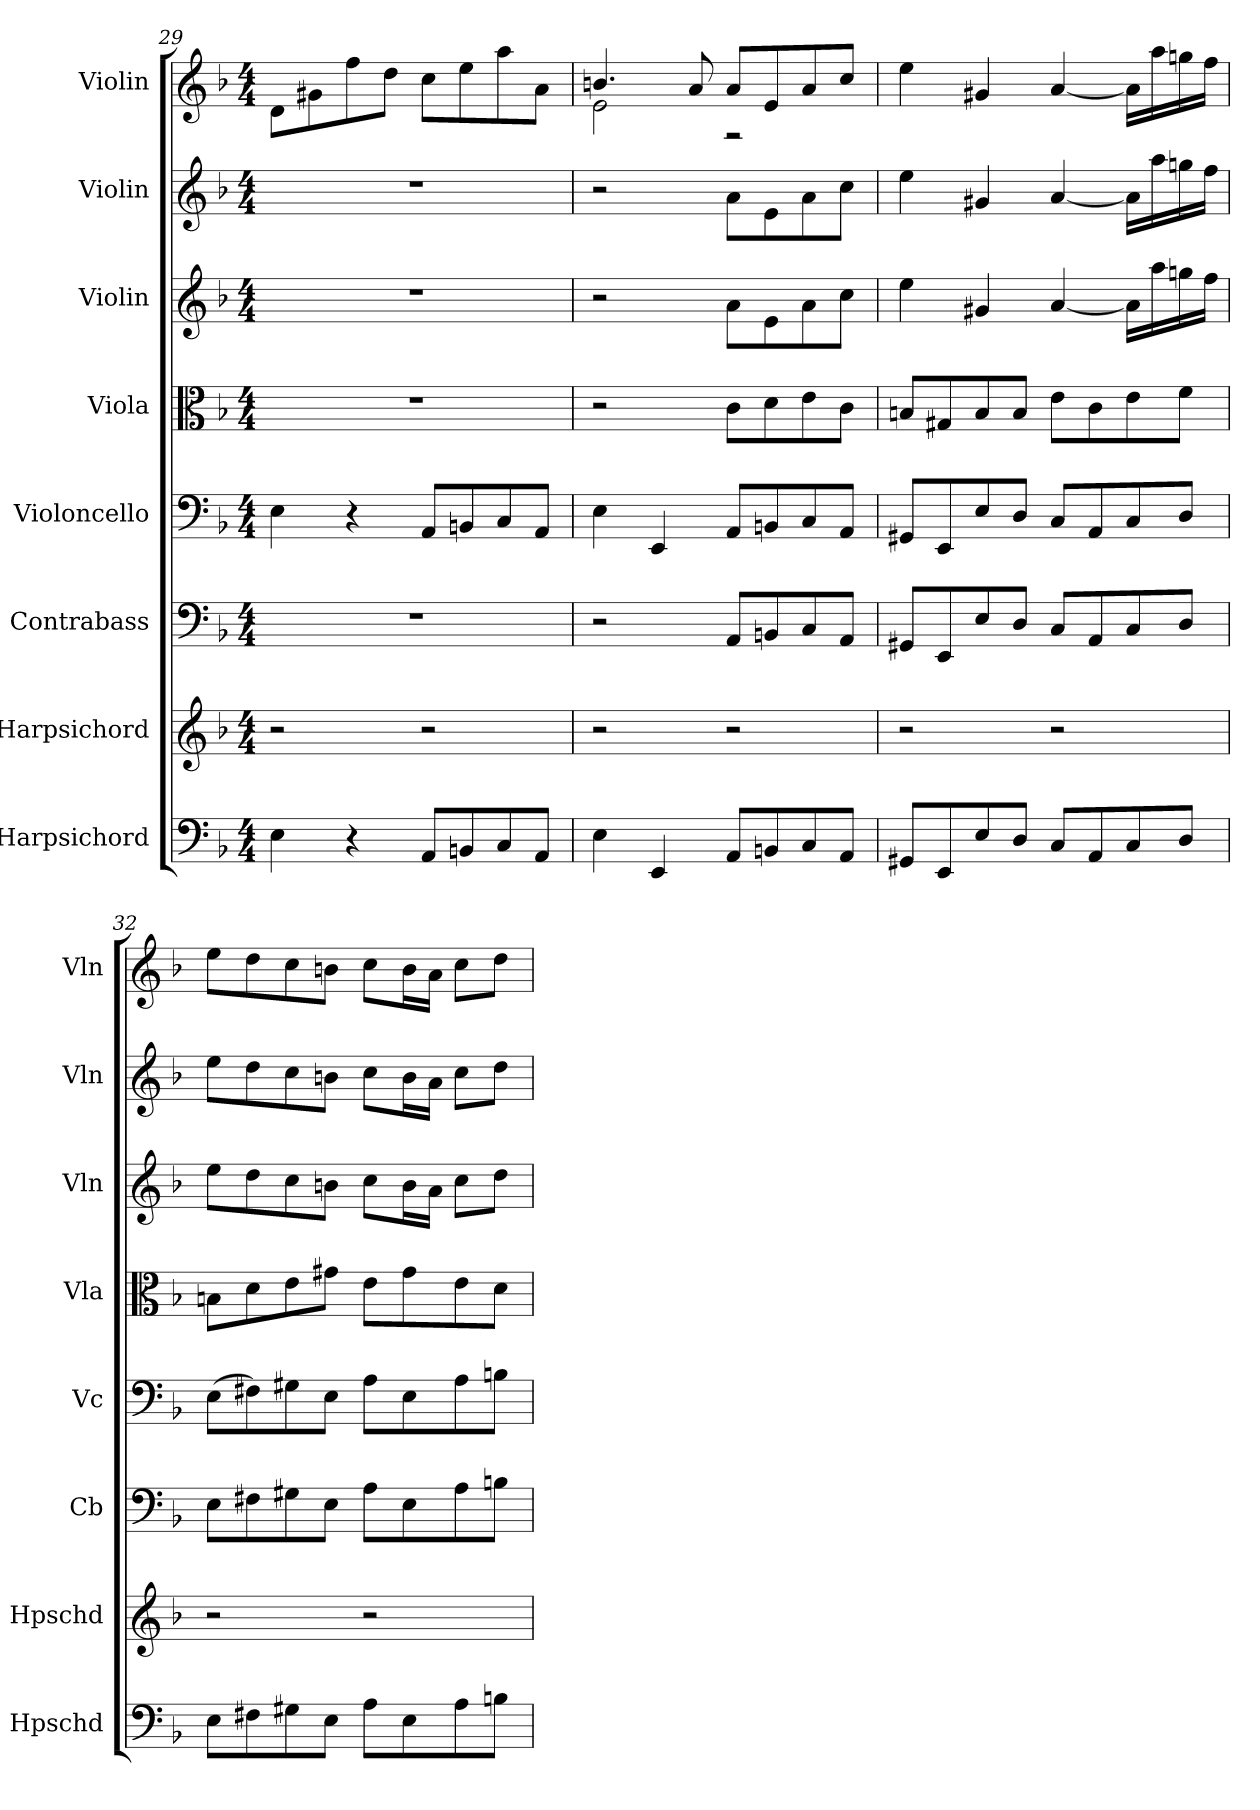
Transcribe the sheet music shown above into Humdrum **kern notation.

**kern	**kern	**kern	**kern	**kern	**kern	**kern	**kern
*part8	*part7	*part6	*part5	*part4	*part3	*part2	*part1
*staff8	*staff7	*staff6	*staff5	*staff4	*staff3	*staff2	*staff1
*I"Harpsichord	*I"Harpsichord	*I"Contrabass	*I"Violoncello	*I"Viola	*I"Violin	*I"Violin	*I"Violin
*I'Hpschd	*I'Hpschd	*I'Cb	*I'Vc	*I'Vla	*I'Vln	*I'Vln	*I'Vln
*clefF4	*clefG2	*clefF4	*clefF4	*clefC3	*clefG2	*clefG2	*clefG2
*k[b-]	*k[b-]	*k[b-]	*k[b-]	*k[b-]	*k[b-]	*k[b-]	*k[b-]
*M4/4	*M4/4	*M4/4	*M4/4	*M4/4	*M4/4	*M4/4	*M4/4
=29	=29	=29	=29	=29	=29	=29	=29
4E\	2r	1r	4E\	1r	1r	1r	8d\L
.	.	.	.	.	.	.	8g#X\
4r	.	.	4r	.	.	.	8ff\
.	.	.	.	.	.	.	8dd\J
8AA/L	2r	.	8AA/L	.	.	.	8cc\L
8BBn/	.	.	8BBn/	.	.	.	8ee\
8C/	.	.	8C/	.	.	.	8aa\
8AA/J	.	.	8AA/J	.	.	.	8a\J
=30	=30	=30	=30	=30	=30	=30	=30
*	*	*	*	*	*	*	*^
4E\	2r	2r	4E\	2r	2r	2r	4.bn/	2e\
4EE/	.	.	4EE/	.	.	.	.	.
.	.	.	.	.	.	.	8a/	.
8AA/L	2r	8AA/L	8AA/L	8c\L	8a\L	8a\L	8a/L	2r
8BBn/	.	8BBn/	8BBn/	8d\	8e\	8e\	8e/	.
8C/	.	8C/	8C/	8e\	8a\	8a\	8a/	.
8AA/J	.	8AA/J	8AA/J	8c\J	8cc\J	8cc\J	8cc/J	.
*	*	*	*	*	*	*	*v	*v
=31	=31	=31	=31	=31	=31	=31	=31
8GG#X/L	2r	8GG#X/L	8GG#X/L	8Bn/L	4ee\	4ee\	4ee\
8EE/	.	8EE/	8EE/	8G#X/	.	.	.
8E/	.	8E/	8E/	8B/	4g#X/	4g#X/	4g#X/
8D/J	.	8D/J	8D/J	8B/J	.	.	.
8C/L	2r	8C/L	8C/L	8e\L	[4a/	[4a/	[4a/
8AA/	.	8AA/	8AA/	8c\	.	.	.
8C/	.	8C/	8C/	8e\	16a\LL]	16a\LL]	16a\LL]
.	.	.	.	.	16aa\	16aa\	16aa\
8D/J	.	8D/J	8D/J	8f\J	16ggn\	16ggn\	16ggn\
.	.	.	.	.	16ff\JJ	16ff\JJ	16ff\JJ
=32	=32	=32	=32	=32	=32	=32	=32
8E\L	2r	8E\L	(8E\L	8Bn\L	8ee\L	8ee\L	8ee\L
8F#X\	.	8F#X\	8F#X\)	8d\	8dd\	8dd\	8dd\
8G#X\	.	8G#X\	8G#X\	8e\	8cc\	8cc\	8cc\
8E\J	.	8E\J	8E\J	8g#X\J	8bn\J	8bn\J	8bn\J
8A\L	2r	8A\L	8A\L	8e\L	8cc\L	8cc\L	8cc\L
8E\	.	8E\	8E\	8g#\	16b\L	16b\L	16b\L
.	.	.	.	.	16a\JJ	16a\JJ	16a\JJ
8A\	.	8A\	8A\	8e\	8cc\L	8cc\L	8cc\L
8Bn\J	.	8Bn\J	8Bn\J	8d\J	8dd\J	8dd\J	8dd\J
=	=	=	=	=	=	=	=
*-	*-	*-	*-	*-	*-	*-	*-
